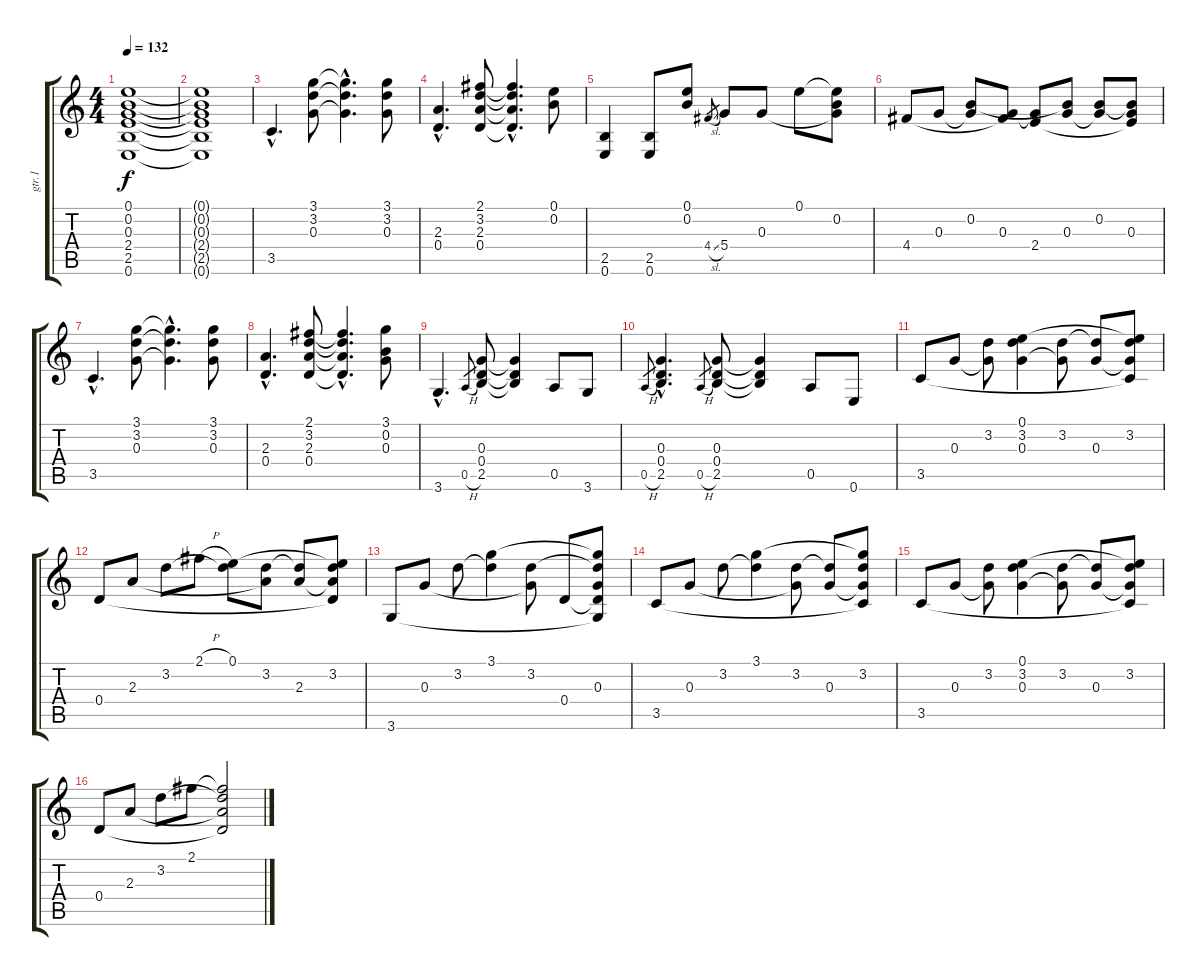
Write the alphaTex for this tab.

\track ("gtr.1" "gtr.1") {instrument electricguitarclean}
\staff {score tabs}
\tuning (E4 B3 G3 D3 A2 E2) {hide}
\ts (4 4)
\tempo 132
\clef g2
\ks c
(0.1 0.2 0.3 2.4 2.5 0.6).1{dy f} |
(0.1{t} 0.2{t} 0.3{t} 2.4{t} 2.5{t} 0.6{t}).1 |
3.5{hac}.4{d} (3.1 3.2 0.3).8 (3.1{hac t} 3.2{hac t} 0.3{hac t}).4{d} (3.1 3.2 0.3).8 |
(2.3{hac} 0.4{hac}).4{d} (2.1 3.2 2.3 0.4).8 (2.1{hac t} 3.2{hac t} 2.3{hac t} 0.4{hac t}).4{d} (0.1 0.2).8 |
(2.5 0.6).4 (2.5 0.6).8 (0.1 0.2).8 4.4{sl}.8{gr} 5.4.8 0.3.8 0.1.8 (0.1{t} 0.2 0.3{t}).8 |
4.4.8 0.3.8 (0.2 0.3{t}).8 (0.3 4.4{t}).8 (0.3{t} 2.4).8 (0.2{t} 0.3).8 (0.2 0.3{t}).8 (0.2{t} 0.3 2.4{t}).8 |
3.5{hac}.4{d} (3.1 3.2 0.3).8 (3.1{hac t} 3.2{hac t} 0.3{hac t}).4{d} (3.1 3.2 0.3).8 |
(2.3{hac} 0.4{hac}).4{d} (2.1 3.2 2.3 0.4).8 (2.1{hac t} 3.2{hac t} 2.3{hac t} 0.4{hac t}).4{d} (3.1 0.2 0.3).8 |
3.6{hac}.4{d} 0.5{h}.8{gr} (0.3 0.4 2.5).8 (0.3{t} 0.4{t} 2.5{t}).4 0.5.8 3.6.8 |
0.5{h}.8{gr} (0.3{hac} 0.4{hac} 2.5{hac}).4{d} 0.5{h}.8{gr} (0.3 0.4 2.5).8 (0.3{t} 0.4{t} 2.5{t}).4 0.5.8 0.6.8 |
3.5.8 0.3.8 (3.2 0.3{t}).8 (0.1 3.2 0.3).4 (3.2 0.3{t}).8 (3.2{t} 0.3).8 (0.1{t} 3.2 0.3{t} 3.5{t}).8 |
0.4.8 2.3.8 3.2.8 2.1{h}.8 (0.1 3.2{t}).8 (3.2 2.3{t}).8 (3.2{t} 2.3).8 (0.1{t} 3.2 2.3{t} 0.4{t}).8 |
3.6.8 0.3.8 3.2.8 (3.1 3.2{t}).4 (3.2 0.3{t}).8 0.4.8 (3.1{t} 3.2{t} 0.3 0.4{t} 3.6{t}).8 |
3.5.8 0.3.8 3.2.8 (3.1 3.2{t}).4 (3.2 0.3{t}).8 (3.2{t} 0.3).8 (3.1{t} 3.2 0.3{t} 3.5{t}).8 |
3.5.8 0.3.8 (3.2 0.3{t}).8 (0.1 3.2 0.3).4 (3.2 0.3{t}).8 (3.2{t} 0.3).8 (0.1{t} 3.2 0.3{t} 3.5{t}).8 |
0.4.8 2.3.8 3.2.8 2.1.8 (2.1{t} 3.2{t} 2.3{t} 0.4{t}).2
